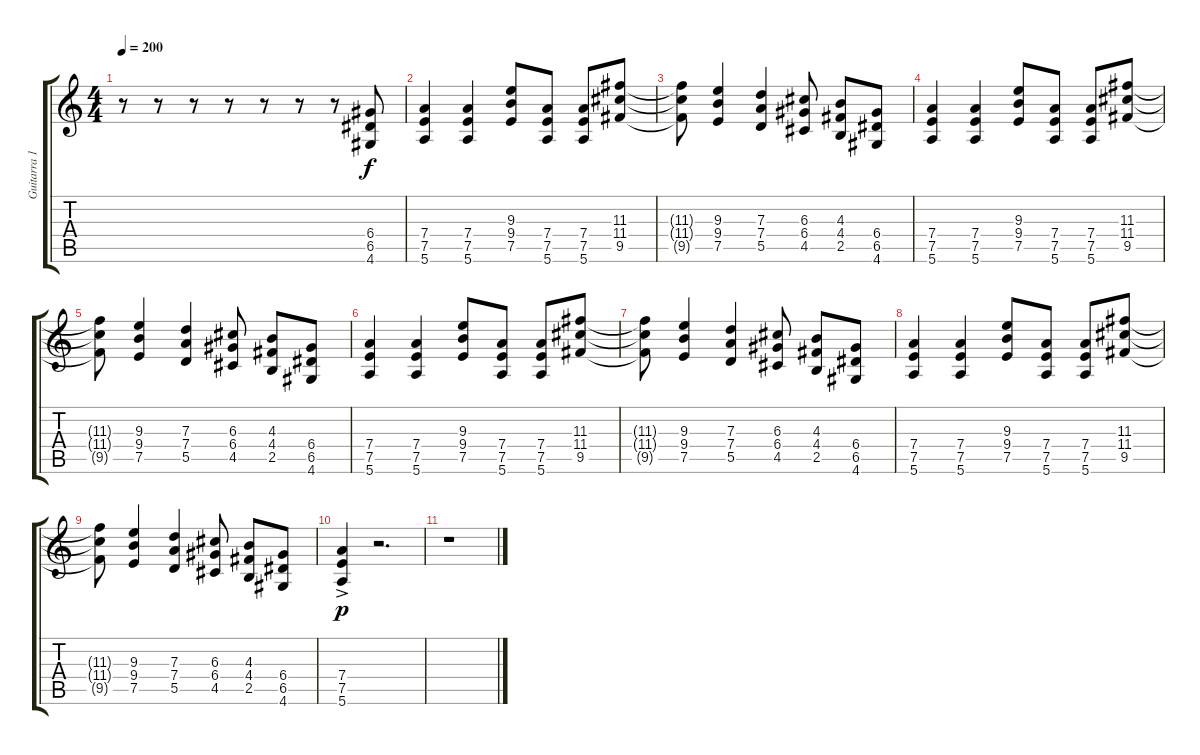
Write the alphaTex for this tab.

\track ("Guitarra 1" "Guitarra 1") {instrument distortionguitar}
\staff {score tabs}
\tuning (E4 B3 G3 D3 A2 E2) {hide}
\ts (4 4)
\tempo 200
\clef g2
\ks c
r.8{dy f instrument distortionguitar} r.8 r.8 r.8 r.8 r.8 r.8 (6.4 6.5 4.6).8{volume 13 instrument distortionguitar} |
(7.4 7.5 5.6).4 (7.4 7.5 5.6).4 (9.3 9.4 7.5).8 (7.4 7.5 5.6).8 (7.4 7.5 5.6).8 (11.3 11.4 9.5).8 |
(11.3{t} 11.4{t} 9.5{t}).8 (9.3 9.4 7.5).4 (7.3 7.4 5.5).4 (6.3 6.4 4.5).8 (4.3 4.4 2.5).8 (6.4 6.5 4.6).8 |
(7.4 7.5 5.6).4 (7.4 7.5 5.6).4 (9.3 9.4 7.5).8 (7.4 7.5 5.6).8 (7.4 7.5 5.6).8 (11.3 11.4 9.5).8 |
(11.3{t} 11.4{t} 9.5{t}).8 (9.3 9.4 7.5).4 (7.3 7.4 5.5).4 (6.3 6.4 4.5).8 (4.3 4.4 2.5).8 (6.4 6.5 4.6).8 |
(7.4 7.5 5.6).4 (7.4 7.5 5.6).4 (9.3 9.4 7.5).8 (7.4 7.5 5.6).8 (7.4 7.5 5.6).8 (11.3 11.4 9.5).8 |
(11.3{t} 11.4{t} 9.5{t}).8 (9.3 9.4 7.5).4 (7.3 7.4 5.5).4 (6.3 6.4 4.5).8 (4.3 4.4 2.5).8 (6.4 6.5 4.6).8 |
(7.4 7.5 5.6).4 (7.4 7.5 5.6).4 (9.3 9.4 7.5).8 (7.4 7.5 5.6).8 (7.4 7.5 5.6).8 (11.3 11.4 9.5).8 |
(11.3{t} 11.4{t} 9.5{t}).8 (9.3 9.4 7.5).4 (7.3 7.4 5.5).4 (6.3 6.4 4.5).8 (4.3 4.4 2.5).8 (6.4 6.5 4.6).8 |
(7.4 7.5 5.6{ac}).4{dy p} r.2{d} |
r.1
